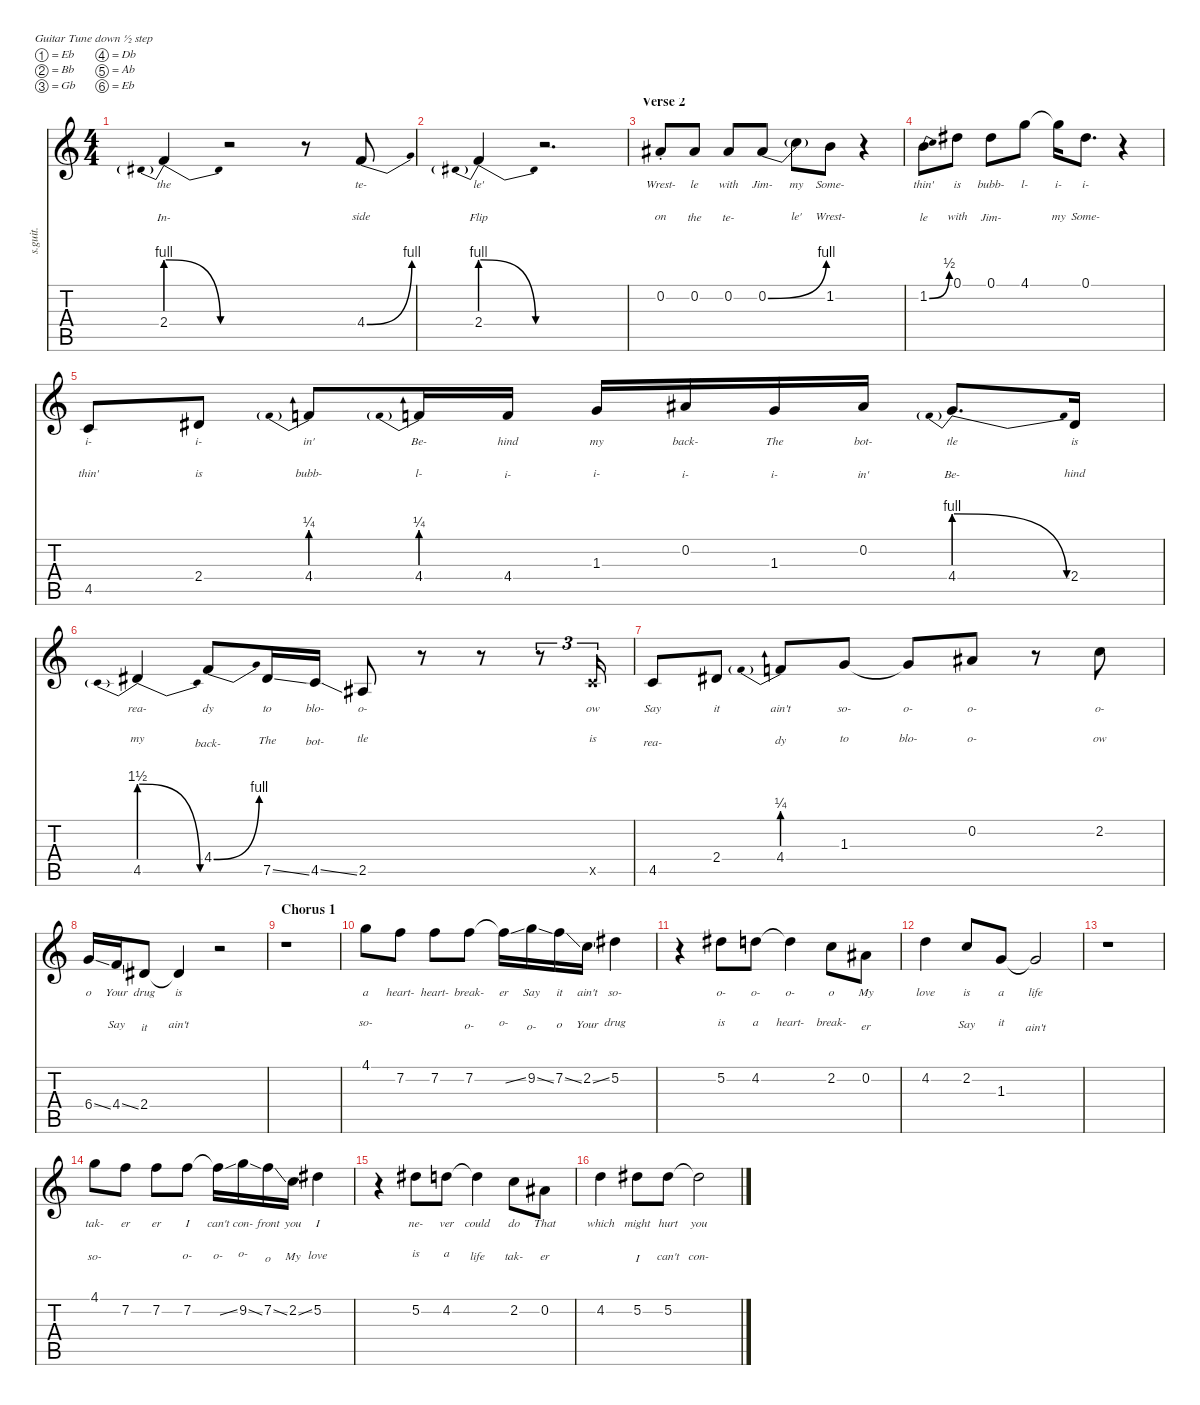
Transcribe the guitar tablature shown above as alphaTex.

\defaultSystemsLayout 4
\hideDynamics
\bracketExtendMode nobrackets
\track ("Vocals (Rivers Cuomo)" "s.guit.") {instrument clarinet}
\staff {score tabs}
\tuning (Eb4 Bb3 Gb3 Db3 Ab2 Eb2)
\displaytranspose 12
\ts (4 4)
\tempo (76 hide)
\clef g2
\ks c
2.4{be (prebendrelease 0 4 19.8 0)}.4{lyrics (0 "the") lyrics (1 "") lyrics (2 "") lyrics (3 "") lyrics (4 "") lyrics (5 "In-") lyrics (6 "") lyrics (7 "") lyrics (8 "") lyrics (9 "") dy f} r.2 r.8 4.4{be (bend 0 0 30 4)}.8{lyrics (0 "te-") lyrics (1 "") lyrics (2 "") lyrics (3 "") lyrics (4 "") lyrics (5 "side") lyrics (6 "") lyrics (7 "") lyrics (8 "") lyrics (9 "")} |
2.4{be (prebendrelease 0 4 19.8 0)}.4{lyrics (0 "le'") lyrics (1 "") lyrics (2 "") lyrics (3 "") lyrics (4 "") lyrics (5 "Flip") lyrics (6 "") lyrics (7 "") lyrics (8 "") lyrics (9 "")} r.2{d} |
\section ("" "Verse 2")
0.2{st acc #}.8{lyrics (0 "Wrest-") lyrics (1 "") lyrics (2 "") lyrics (3 "") lyrics (4 "") lyrics (5 "on") lyrics (6 "") lyrics (7 "") lyrics (8 "") lyrics (9 "")} 0.2{acc #}.8{lyrics (0 "le") lyrics (1 "") lyrics (2 "") lyrics (3 "") lyrics (4 "") lyrics (5 "the") lyrics (6 "") lyrics (7 "") lyrics (8 "") lyrics (9 "")} 0.2{acc #}.8{lyrics (0 "with") lyrics (1 "") lyrics (2 "") lyrics (3 "") lyrics (4 "") lyrics (5 "te-") lyrics (6 "") lyrics (7 "") lyrics (8 "") lyrics (9 "")} 0.2{be (bend 0 0 15 4) acc #}.8{lyrics (0 "Jim-") lyrics (1 "") lyrics (2 "") lyrics (3 "") lyrics (4 "") lyrics (5 "") lyrics (6 "") lyrics (7 "") lyrics (8 "") lyrics (9 "")} 0.2{t}.8{lyrics (0 "my") lyrics (1 "") lyrics (2 "") lyrics (3 "") lyrics (4 "") lyrics (5 "le'") lyrics (6 "") lyrics (7 "") lyrics (8 "") lyrics (9 "")} 1.2.8{lyrics (0 "Some-") lyrics (1 "") lyrics (2 "") lyrics (3 "") lyrics (4 "") lyrics (5 "Wrest-") lyrics (6 "") lyrics (7 "") lyrics (8 "") lyrics (9 "")} r.4 |
1.2{be (bend 0 0 30 2)}.8{lyrics (0 "thin'") lyrics (1 "") lyrics (2 "") lyrics (3 "") lyrics (4 "") lyrics (5 "le") lyrics (6 "") lyrics (7 "") lyrics (8 "") lyrics (9 "")} 0.1{acc #}.8{lyrics (0 "is") lyrics (1 "") lyrics (2 "") lyrics (3 "") lyrics (4 "") lyrics (5 "with") lyrics (6 "") lyrics (7 "") lyrics (8 "") lyrics (9 "")} 0.1{acc #}.8{lyrics (0 "bubb-") lyrics (1 "") lyrics (2 "") lyrics (3 "") lyrics (4 "") lyrics (5 "Jim-") lyrics (6 "") lyrics (7 "") lyrics (8 "") lyrics (9 "")} 4.1.8{lyrics (0 "l-") lyrics (1 "") lyrics (2 "") lyrics (3 "") lyrics (4 "") lyrics (5 "") lyrics (6 "") lyrics (7 "") lyrics (8 "") lyrics (9 "")} 4.1{t}.16{lyrics (0 "i-") lyrics (1 "") lyrics (2 "") lyrics (3 "") lyrics (4 "") lyrics (5 "my") lyrics (6 "") lyrics (7 "") lyrics (8 "") lyrics (9 "")} 0.1{acc #}.8{d lyrics (0 "i-") lyrics (1 "") lyrics (2 "") lyrics (3 "") lyrics (4 "") lyrics (5 "Some-") lyrics (6 "") lyrics (7 "") lyrics (8 "") lyrics (9 "")} r.4 |
4.5.8{lyrics (0 "i-") lyrics (1 "") lyrics (2 "") lyrics (3 "") lyrics (4 "") lyrics (5 "thin'") lyrics (6 "") lyrics (7 "") lyrics (8 "") lyrics (9 "")} 2.4{acc #}.8{lyrics (0 "i-") lyrics (1 "") lyrics (2 "") lyrics (3 "") lyrics (4 "") lyrics (5 "is") lyrics (6 "") lyrics (7 "") lyrics (8 "") lyrics (9 "")} 4.4{be (prebend 0 1 60 1)}.8{lyrics (0 "in'") lyrics (1 "") lyrics (2 "") lyrics (3 "") lyrics (4 "") lyrics (5 "bubb-") lyrics (6 "") lyrics (7 "") lyrics (8 "") lyrics (9 "")} 4.4{be (prebend 0 1 60 1)}.16{lyrics (0 "Be-") lyrics (1 "") lyrics (2 "") lyrics (3 "") lyrics (4 "") lyrics (5 "l-") lyrics (6 "") lyrics (7 "") lyrics (8 "") lyrics (9 "")} 4.4.16{lyrics (0 "hind") lyrics (1 "") lyrics (2 "") lyrics (3 "") lyrics (4 "") lyrics (5 "i-") lyrics (6 "") lyrics (7 "") lyrics (8 "") lyrics (9 "")} 1.3.16{lyrics (0 "my") lyrics (1 "") lyrics (2 "") lyrics (3 "") lyrics (4 "") lyrics (5 "i-") lyrics (6 "") lyrics (7 "") lyrics (8 "") lyrics (9 "")} 0.2{acc #}.16{lyrics (0 "back-") lyrics (1 "") lyrics (2 "") lyrics (3 "") lyrics (4 "") lyrics (5 "i-") lyrics (6 "") lyrics (7 "") lyrics (8 "") lyrics (9 "")} 1.3.16{lyrics (0 "The") lyrics (1 "") lyrics (2 "") lyrics (3 "") lyrics (4 "") lyrics (5 "i-") lyrics (6 "") lyrics (7 "") lyrics (8 "") lyrics (9 "")} 0.2{acc #}.16{lyrics (0 "bot-") lyrics (1 "") lyrics (2 "") lyrics (3 "") lyrics (4 "") lyrics (5 "in'") lyrics (6 "") lyrics (7 "") lyrics (8 "") lyrics (9 "")} 4.4{be (prebendrelease 0 4 30 0)}.8{d lyrics (0 "tle") lyrics (1 "") lyrics (2 "") lyrics (3 "") lyrics (4 "") lyrics (5 "Be-") lyrics (6 "") lyrics (7 "") lyrics (8 "") lyrics (9 "")} 2.4{acc #}.16{lyrics (0 "is") lyrics (1 "") lyrics (2 "") lyrics (3 "") lyrics (4 "") lyrics (5 "hind") lyrics (6 "") lyrics (7 "") lyrics (8 "") lyrics (9 "")} |
4.5{be (prebendrelease 0 6 55.199999999999996 0)}.4{lyrics (0 "rea-") lyrics (1 "") lyrics (2 "") lyrics (3 "") lyrics (4 "") lyrics (5 "my") lyrics (6 "") lyrics (7 "") lyrics (8 "") lyrics (9 "")} 4.4{be (bend 0 0 15 4)}.8{lyrics (0 "dy") lyrics (1 "") lyrics (2 "") lyrics (3 "") lyrics (4 "") lyrics (5 "back-") lyrics (6 "") lyrics (7 "") lyrics (8 "") lyrics (9 "")} 7.5{ss acc #}.16{lyrics (0 "to") lyrics (1 "") lyrics (2 "") lyrics (3 "") lyrics (4 "") lyrics (5 "The") lyrics (6 "") lyrics (7 "") lyrics (8 "") lyrics (9 "")} 4.5{ss}.16{lyrics (0 "blo-") lyrics (1 "") lyrics (2 "") lyrics (3 "") lyrics (4 "") lyrics (5 "bot-") lyrics (6 "") lyrics (7 "") lyrics (8 "") lyrics (9 "")} 2.5{acc #}.8{lyrics (0 "o-") lyrics (1 "") lyrics (2 "") lyrics (3 "") lyrics (4 "") lyrics (5 "tle") lyrics (6 "") lyrics (7 "") lyrics (8 "") lyrics (9 "")} r.8 r.8 r.8{tu (3 2)} 4.5{x}.16{tu (3 2) lyrics (0 "ow") lyrics (1 "") lyrics (2 "") lyrics (3 "") lyrics (4 "") lyrics (5 "is") lyrics (6 "") lyrics (7 "") lyrics (8 "") lyrics (9 "")} |
4.5.8{lyrics (0 "Say") lyrics (1 "") lyrics (2 "") lyrics (3 "") lyrics (4 "") lyrics (5 "rea-") lyrics (6 "") lyrics (7 "") lyrics (8 "") lyrics (9 "")} 2.4{acc #}.8{lyrics (0 "it") lyrics (1 "") lyrics (2 "") lyrics (3 "") lyrics (4 "") lyrics (5 "") lyrics (6 "") lyrics (7 "") lyrics (8 "") lyrics (9 "")} 4.4{be (prebend 0 1 60 1)}.8{lyrics (0 "ain't") lyrics (1 "") lyrics (2 "") lyrics (3 "") lyrics (4 "") lyrics (5 "dy") lyrics (6 "") lyrics (7 "") lyrics (8 "") lyrics (9 "")} 1.3.8{lyrics (0 "so-") lyrics (1 "") lyrics (2 "") lyrics (3 "") lyrics (4 "") lyrics (5 "to") lyrics (6 "") lyrics (7 "") lyrics (8 "") lyrics (9 "")} 1.3{t}.8{lyrics (0 "o-") lyrics (1 "") lyrics (2 "") lyrics (3 "") lyrics (4 "") lyrics (5 "blo-") lyrics (6 "") lyrics (7 "") lyrics (8 "") lyrics (9 "")} 0.2{acc #}.8{lyrics (0 "o-") lyrics (1 "") lyrics (2 "") lyrics (3 "") lyrics (4 "") lyrics (5 "o-") lyrics (6 "") lyrics (7 "") lyrics (8 "") lyrics (9 "")} r.8 2.2.8{lyrics (0 "o-") lyrics (1 "") lyrics (2 "") lyrics (3 "") lyrics (4 "") lyrics (5 "ow") lyrics (6 "") lyrics (7 "") lyrics (8 "") lyrics (9 "")} |
6.4{ss}.16{lyrics (0 "o") lyrics (1 "") lyrics (2 "") lyrics (3 "") lyrics (4 "") lyrics (5 "") lyrics (6 "") lyrics (7 "") lyrics (8 "") lyrics (9 "")} 4.4{ss}.16{lyrics (0 "Your") lyrics (1 "") lyrics (2 "") lyrics (3 "") lyrics (4 "") lyrics (5 "Say") lyrics (6 "") lyrics (7 "") lyrics (8 "") lyrics (9 "")} 2.4{acc #}.8{lyrics (0 "drug") lyrics (1 "") lyrics (2 "") lyrics (3 "") lyrics (4 "") lyrics (5 "it") lyrics (6 "") lyrics (7 "") lyrics (8 "") lyrics (9 "")} 2.4{t acc #}.4{lyrics (0 "is") lyrics (1 "") lyrics (2 "") lyrics (3 "") lyrics (4 "") lyrics (5 "ain't") lyrics (6 "") lyrics (7 "") lyrics (8 "") lyrics (9 "")} r.2 |
\section ("" "Chorus 1")
r.1 |
4.1.8{lyrics (0 "a") lyrics (1 "") lyrics (2 "") lyrics (3 "") lyrics (4 "") lyrics (5 "so-") lyrics (6 "") lyrics (7 "") lyrics (8 "") lyrics (9 "")} 7.2.8{lyrics (0 "heart-") lyrics (1 "") lyrics (2 "") lyrics (3 "") lyrics (4 "") lyrics (5 "") lyrics (6 "") lyrics (7 "") lyrics (8 "") lyrics (9 "")} 7.2.8{lyrics (0 "heart-") lyrics (1 "") lyrics (2 "") lyrics (3 "") lyrics (4 "") lyrics (5 "") lyrics (6 "") lyrics (7 "") lyrics (8 "") lyrics (9 "")} 7.2.8{lyrics (0 "break-") lyrics (1 "") lyrics (2 "") lyrics (3 "") lyrics (4 "") lyrics (5 "o-") lyrics (6 "") lyrics (7 "") lyrics (8 "") lyrics (9 "")} 7.2{ss t}.16{lyrics (0 "er") lyrics (1 "") lyrics (2 "") lyrics (3 "") lyrics (4 "") lyrics (5 "o-") lyrics (6 "") lyrics (7 "") lyrics (8 "") lyrics (9 "")} 9.2{ss}.16{lyrics (0 "Say") lyrics (1 "") lyrics (2 "") lyrics (3 "") lyrics (4 "") lyrics (5 "o-") lyrics (6 "") lyrics (7 "") lyrics (8 "") lyrics (9 "")} 7.2{ss}.16{lyrics (0 "it") lyrics (1 "") lyrics (2 "") lyrics (3 "") lyrics (4 "") lyrics (5 "o") lyrics (6 "") lyrics (7 "") lyrics (8 "") lyrics (9 "")} 2.2{ss}.16{lyrics (0 "ain't") lyrics (1 "") lyrics (2 "") lyrics (3 "") lyrics (4 "") lyrics (5 "Your") lyrics (6 "") lyrics (7 "") lyrics (8 "") lyrics (9 "")} 5.2{acc #}.4{lyrics (0 "so-") lyrics (1 "") lyrics (2 "") lyrics (3 "") lyrics (4 "") lyrics (5 "drug") lyrics (6 "") lyrics (7 "") lyrics (8 "") lyrics (9 "")} |
r.4 5.2{acc #}.8{lyrics (0 "o-") lyrics (1 "") lyrics (2 "") lyrics (3 "") lyrics (4 "") lyrics (5 "is") lyrics (6 "") lyrics (7 "") lyrics (8 "") lyrics (9 "")} 4.2.8{lyrics (0 "o-") lyrics (1 "") lyrics (2 "") lyrics (3 "") lyrics (4 "") lyrics (5 "a") lyrics (6 "") lyrics (7 "") lyrics (8 "") lyrics (9 "")} 4.2{t}.4{lyrics (0 "o-") lyrics (1 "") lyrics (2 "") lyrics (3 "") lyrics (4 "") lyrics (5 "heart-") lyrics (6 "") lyrics (7 "") lyrics (8 "") lyrics (9 "")} 2.2.8{lyrics (0 "o") lyrics (1 "") lyrics (2 "") lyrics (3 "") lyrics (4 "") lyrics (5 "break-") lyrics (6 "") lyrics (7 "") lyrics (8 "") lyrics (9 "")} 0.2{acc #}.8{lyrics (0 "My") lyrics (1 "") lyrics (2 "") lyrics (3 "") lyrics (4 "") lyrics (5 "er") lyrics (6 "") lyrics (7 "") lyrics (8 "") lyrics (9 "")} |
4.2.4{lyrics (0 "love") lyrics (1 "") lyrics (2 "") lyrics (3 "") lyrics (4 "") lyrics (5 "") lyrics (6 "") lyrics (7 "") lyrics (8 "") lyrics (9 "")} 2.2.8{lyrics (0 "is") lyrics (1 "") lyrics (2 "") lyrics (3 "") lyrics (4 "") lyrics (5 "Say") lyrics (6 "") lyrics (7 "") lyrics (8 "") lyrics (9 "")} 1.3.8{lyrics (0 "a") lyrics (1 "") lyrics (2 "") lyrics (3 "") lyrics (4 "") lyrics (5 "it") lyrics (6 "") lyrics (7 "") lyrics (8 "") lyrics (9 "")} 1.3{t}.2{lyrics (0 "life") lyrics (1 "") lyrics (2 "") lyrics (3 "") lyrics (4 "") lyrics (5 "ain't") lyrics (6 "") lyrics (7 "") lyrics (8 "") lyrics (9 "")} |
r.1 |
4.1.8{lyrics (0 "tak-") lyrics (1 "") lyrics (2 "") lyrics (3 "") lyrics (4 "") lyrics (5 "so-") lyrics (6 "") lyrics (7 "") lyrics (8 "") lyrics (9 "")} 7.2.8{lyrics (0 "er") lyrics (1 "") lyrics (2 "") lyrics (3 "") lyrics (4 "") lyrics (5 "") lyrics (6 "") lyrics (7 "") lyrics (8 "") lyrics (9 "")} 7.2.8{lyrics (0 "er") lyrics (1 "") lyrics (2 "") lyrics (3 "") lyrics (4 "") lyrics (5 "") lyrics (6 "") lyrics (7 "") lyrics (8 "") lyrics (9 "")} 7.2.8{lyrics (0 "I") lyrics (1 "") lyrics (2 "") lyrics (3 "") lyrics (4 "") lyrics (5 "o-") lyrics (6 "") lyrics (7 "") lyrics (8 "") lyrics (9 "")} 7.2{ss t}.16{lyrics (0 "can't") lyrics (1 "") lyrics (2 "") lyrics (3 "") lyrics (4 "") lyrics (5 "o-") lyrics (6 "") lyrics (7 "") lyrics (8 "") lyrics (9 "")} 9.2{ss}.16{lyrics (0 "con-") lyrics (1 "") lyrics (2 "") lyrics (3 "") lyrics (4 "") lyrics (5 "o-") lyrics (6 "") lyrics (7 "") lyrics (8 "") lyrics (9 "")} 7.2{ss}.16{lyrics (0 "front") lyrics (1 "") lyrics (2 "") lyrics (3 "") lyrics (4 "") lyrics (5 "o") lyrics (6 "") lyrics (7 "") lyrics (8 "") lyrics (9 "")} 2.2{ss}.16{lyrics (0 "you") lyrics (1 "") lyrics (2 "") lyrics (3 "") lyrics (4 "") lyrics (5 "My") lyrics (6 "") lyrics (7 "") lyrics (8 "") lyrics (9 "")} 5.2{acc #}.4{lyrics (0 "I") lyrics (1 "") lyrics (2 "") lyrics (3 "") lyrics (4 "") lyrics (5 "love") lyrics (6 "") lyrics (7 "") lyrics (8 "") lyrics (9 "")} |
r.4 5.2{acc #}.8{lyrics (0 "ne-") lyrics (1 "") lyrics (2 "") lyrics (3 "") lyrics (4 "") lyrics (5 "is") lyrics (6 "") lyrics (7 "") lyrics (8 "") lyrics (9 "")} 4.2.8{lyrics (0 "ver") lyrics (1 "") lyrics (2 "") lyrics (3 "") lyrics (4 "") lyrics (5 "a") lyrics (6 "") lyrics (7 "") lyrics (8 "") lyrics (9 "")} 4.2{t}.4{lyrics (0 "could") lyrics (1 "") lyrics (2 "") lyrics (3 "") lyrics (4 "") lyrics (5 "life") lyrics (6 "") lyrics (7 "") lyrics (8 "") lyrics (9 "")} 2.2.8{lyrics (0 "do") lyrics (1 "") lyrics (2 "") lyrics (3 "") lyrics (4 "") lyrics (5 "tak-") lyrics (6 "") lyrics (7 "") lyrics (8 "") lyrics (9 "")} 0.2{acc #}.8{lyrics (0 "That") lyrics (1 "") lyrics (2 "") lyrics (3 "") lyrics (4 "") lyrics (5 "er") lyrics (6 "") lyrics (7 "") lyrics (8 "") lyrics (9 "")} |
4.2.4{lyrics (0 "which") lyrics (1 "") lyrics (2 "") lyrics (3 "") lyrics (4 "") lyrics (5 "") lyrics (6 "") lyrics (7 "") lyrics (8 "") lyrics (9 "")} 5.2{acc #}.8{lyrics (0 "might") lyrics (1 "") lyrics (2 "") lyrics (3 "") lyrics (4 "") lyrics (5 "I") lyrics (6 "") lyrics (7 "") lyrics (8 "") lyrics (9 "")} 5.2{acc #}.8{lyrics (0 "hurt") lyrics (1 "") lyrics (2 "") lyrics (3 "") lyrics (4 "") lyrics (5 "can't") lyrics (6 "") lyrics (7 "") lyrics (8 "") lyrics (9 "")} 5.2{t acc #}.2{lyrics (0 "you") lyrics (1 "") lyrics (2 "") lyrics (3 "") lyrics (4 "") lyrics (5 "con-") lyrics (6 "") lyrics (7 "") lyrics (8 "") lyrics (9 "")}
